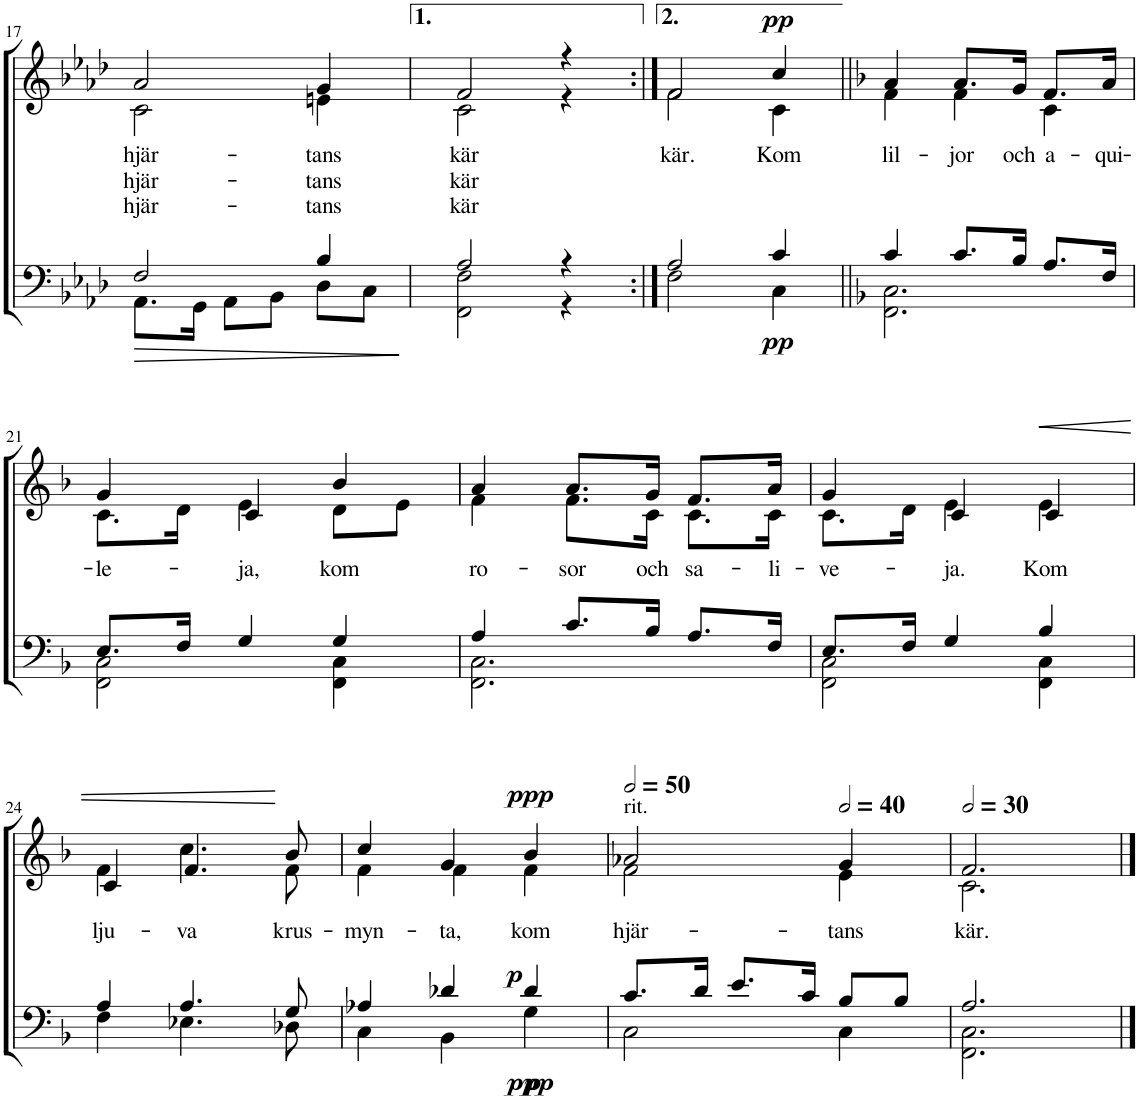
**kern	**dynam	**kern	**text	**text	**text	**dynam
*part2	*part2	*part1	*part1	*part1	*part1	*part1
*staff2	*staff2	*staff1	*staff1	*staff1	*staff1	*staff1
*I"T B	*	*I"S A	*	*	*	*
!!LO:PB:g=z
*clefF4	*	*clefG2	*	*	*	*
*k[b-e-a-d-]	*	*k[b-e-a-d-]	*	*	*	*
*M3/4	*	*M3/4	*	*	*	*
=17	=17	=17	=17	=17	=17	=17
!	!LO:HP:b	!	!LO:LY:b	!LO:LY:b	!LO:LY:b	!
*^	*	*^	*	*	*	*
2F/	8.AA-\L	>	2a-/	2c\	hjär-	hjär-	hjär-	.
.	16GG\Jk	.	.	.	.	.	.	.
.	8AA-\L	.	.	.	.	.	.	.
.	8BB-\J	.	.	.	.	.	.	.
!	!	!	!	!	!LO:LY:b	!LO:LY:b	!LO:LY:b	!
4B-/	8D-\L	.	4g/	4en\	-tans	-tans	-tans	.
.	8C\J	.	.	.	.	.	.	.
*v	*v	*	*	*	*	*	*	*
*	*	*v	*v	*	*	*	*
.	]	.	.	.	.	.
=18	=18	=18	=18	=18	=18	=18
*^	*	*	*	*	*	*
!	!	!	!	!LO:LY:b	!LO:LY:b	!LO:LY:b	!
*	*	*	*^	*	*	*	*
2A-/	2FF\ 2F\	.	2f/	2c\	kär	kär	kär	.
4r	4r	.	4r	4r	.	.	.	.
=19:|!	=19:|!	=19:|!	=19:|!	=19:|!	=19:|!	=19:|!	=19:|!	=19:|!
!	!	!	!	!	!LO:LY:b	!	!	!
2A-/	2F\	.	2f/	2f\	kär.	.	.	.
!	!	!LO:DY:b	!	!	!LO:LY:b	!	!	!LO:DY:a
4c/	4C\	pp	4cc/	4c\	Kom	.	.	pp
=20||	=20||	=20||	=20||	=20||	=20||	=20||	=20||	=20||
*k[b-]	*	*	*k[b-]	*	*	*	*	*
!	!	!	!	!	!LO:LY:b	!	!	!
4c/	2.FF\ 2.C\	.	4a/	4f\	lil-	.	.	.
!	!	!	!	!	!LO:LY:b	!	!	!
8.c/L	.	.	8.a/L	4f\	-jor	.	.	.
!	!	!	!	!	!LO:LY:b	!	!	!
16B-/Jk	.	.	16g/Jk	.	och	.	.	.
!	!	!	!	!	!LO:LY:b	!	!	!
8.A/L	.	.	8.f/L	4c\	a-	.	.	.
!	!	!	!	!	!LO:LY:b	!	!	!
16F/Jk	.	.	16a/Jk	.	-qui-	.	.	.
!!LO:LB:g=z	!!
=21	=21	=21	=21	=21	=21	=21	=21	=21
!	!	!	!	!	!LO:LY:b	!	!	!
8.E/L	2FF\ 2C\	.	4g/	8.c\L	-le-	.	.	.
16F/Jk	.	.	.	16d\Jk	.	.	.	.
!	!	!	!	!	!LO:LY:b	!	!	!
4G/	.	.	4c/	4e\	-ja,	.	.	.
!	!	!	!	!	!LO:LY:b	!	!	!
4G/	4FF\ 4C\	.	4b-/	8d\L	kom	.	.	.
.	.	.	.	8e\J	.	.	.	.
=22	=22	=22	=22	=22	=22	=22	=22	=22
!	!	!	!	!	!LO:LY:b	!	!	!
4A/	2.FF\ 2.C\	.	4a/	4f\	ro-	.	.	.
!	!	!	!	!	!LO:LY:b	!	!	!
8.c/L	.	.	8.a/L	8.f\L	-sor	.	.	.
!	!	!	!	!	!LO:LY:b	!	!	!
16B-/Jk	.	.	16g/Jk	16c\Jk	och	.	.	.
!	!	!	!	!	!LO:LY:b	!	!	!
8.A/L	.	.	8.f/L	8.c\L	sa-	.	.	.
!	!	!	!	!	!LO:LY:b	!	!	!
16F/Jk	.	.	16a/Jk	16c\Jk	-li-	.	.	.
=23	=23	=23	=23	=23	=23	=23	=23	=23
!	!	!	!	!	!LO:LY:b	!	!	!
8.E/L	2FF\ 2C\	.	4g/	8.c\L	-ve-	.	.	.
16F/Jk	.	.	.	16d\Jk	.	.	.	.
!	!	!	!	!	!LO:LY:b	!	!	!
4G/	.	.	4c/	4e\	-ja.	.	.	.
!	!	!	!	!	!LO:LY:b	!	!	!LO:HP:b
4B-/	4FF\ 4C\	.	4e\	4c/	Kom	.	.	<
!!LO:LB:g=z	!!
=24	=24	=24	=24	=24	=24	=24	=24	=24
!	!	!	!	!	!LO:LY:b	!	!	!
4A/	4F\	.	4f\	4c/	lju-	.	.	.
!	!	!	!	!	!LO:LY:b	!	!	!
4.A/	4.E-X\	.	4.cc\	4.f/	-va	.	.	.
!	!	!	!	!	!LO:LY:b	!	!	!
8G/	8D-X\	.	8b-/	8f\	krus-	.	.	[
=25	=25	=25	=25	=25	=25	=25	=25	=25
!	!	!	!	!	!LO:LY:b	!	!	!
4A-X/	4C\	.	4cc/	4f\	-myn-	.	.	.
!	!	!	!	!	!LO:LY:b	!	!	!
4d-X/	4BB-\	.	4g/	4f\	-ta,	.	.	.
!	!	!LO:DY:a	!	!	!LO:LY:b	!	!	!
!	!	!LO:DY:n=1:b	!	!	!	!	!	!
!	!	!LO:DY:n=2:b	!	!	!	!	!	!LO:DY:a
4d-/	4G\	p p ppp	4b-/	4f\	kom	.	.	ppp
=26	=26	=26	=26	=26	=26	=26	=26	=26
*	*	*	*MM100	*	*	*	*	*
!	!	!	!LO:TX:a:t=rit.	!	!	!	!	!
!	!	!	!	!	!LO:LY:b	!	!	!
8.c/L	2C\	.	2a-X/	2f\	hjär-	.	.	.
16d/Jk	.	.	.	.	.	.	.	.
8.e/L	.	.	.	.	.	.	.	.
16c/Jk	.	.	.	.	.	.	.	.
*	*	*	*MM80	*	*	*	*	*
!	!	!	!	!	!LO:LY:b	!	!	!
8B-/L	4C\	.	4g/	4e\	-tans	.	.	.
8B-/J	.	.	.	.	.	.	.	.
=27	=27	=27	=27	=27	=27	=27	=27	=27
*	*	*	*MM60	*	*	*	*	*
!	!	!	!	!	!LO:LY:b	!	!	!
2.A/	2.FF\ 2.C\	.	2.f/	2.c\	kär.	.	.	.
*v	*v	*	*	*	*	*	*	*
*	*	*v	*v	*	*	*	*
==	==	==	==	==	==	==
*-	*-	*-	*-	*-	*-	*-
